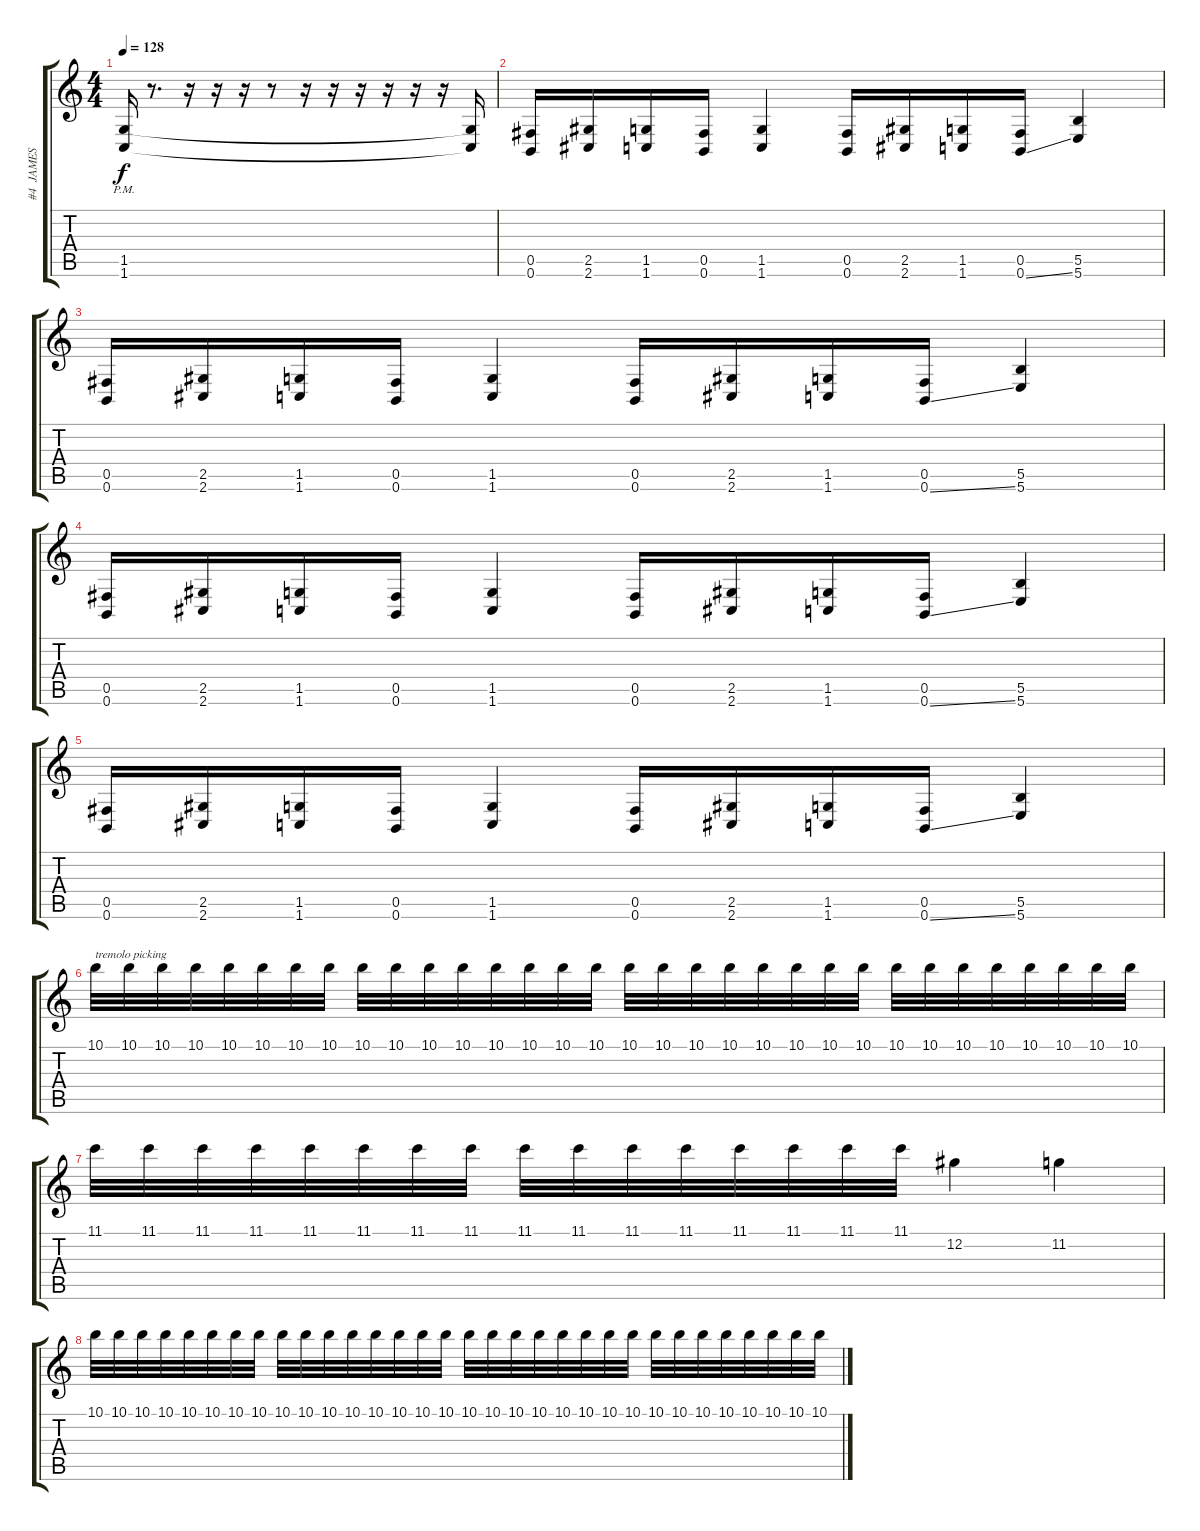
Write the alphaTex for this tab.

\track ("#4  JAMES ROOT " "#4  JAMES ") {instrument distortionguitar}
\staff {score tabs}
\tuning (Db4 Ab3 E3 B2 Gb2 B1) {hide}
\ts (4 4)
\tempo 128
\clef g2
\ks c
(1.5{pm} 1.6{pm}).16{dy f} r.8{d} r.16 r.16 r.16 r.8 r.16 r.16 r.16 r.16 r.16 r.16 (1.5{t} 1.6{t}).16 |
(0.5 0.6).16 (2.5 2.6).16 (1.5 1.6).16 (0.5 0.6).16 (1.5 1.6).4 (0.5 0.6).16 (2.5 2.6).16 (1.5 1.6).16 (0.5 0.6{ss}).16 (5.5 5.6).4 |
(0.5 0.6).16 (2.5 2.6).16 (1.5 1.6).16 (0.5 0.6).16 (1.5 1.6).4 (0.5 0.6).16 (2.5 2.6).16 (1.5 1.6).16 (0.5 0.6{ss}).16 (5.5 5.6).4 |
(0.5 0.6).16 (2.5 2.6).16 (1.5 1.6).16 (0.5 0.6).16 (1.5 1.6).4 (0.5 0.6).16 (2.5 2.6).16 (1.5 1.6).16 (0.5 0.6{ss}).16 (5.5 5.6).4 |
(0.5 0.6).16 (2.5 2.6).16 (1.5 1.6).16 (0.5 0.6).16 (1.5 1.6).4 (0.5 0.6).16 (2.5 2.6).16 (1.5 1.6).16 (0.5 0.6{ss}).16 (5.5 5.6).4 |
\section ("" "")
10.1.32{txt "tremolo picking"} 10.1.32 10.1.32 10.1.32 10.1.32 10.1.32 10.1.32 10.1.32 10.1.32 10.1.32 10.1.32 10.1.32 10.1.32 10.1.32 10.1.32 10.1.32 10.1.32 10.1.32 10.1.32 10.1.32 10.1.32 10.1.32 10.1.32 10.1.32 10.1.32 10.1.32 10.1.32 10.1.32 10.1.32 10.1.32 10.1.32 10.1.32 |
11.1.32 11.1.32 11.1.32 11.1.32 11.1.32 11.1.32 11.1.32 11.1.32 11.1.32 11.1.32 11.1.32 11.1.32 11.1.32 11.1.32 11.1.32 11.1.32 12.2.4 11.2.4 |
10.1.32 10.1.32 10.1.32 10.1.32 10.1.32 10.1.32 10.1.32 10.1.32 10.1.32 10.1.32 10.1.32 10.1.32 10.1.32 10.1.32 10.1.32 10.1.32 10.1.32 10.1.32 10.1.32 10.1.32 10.1.32 10.1.32 10.1.32 10.1.32 10.1.32 10.1.32 10.1.32 10.1.32 10.1.32 10.1.32 10.1.32 10.1.32
